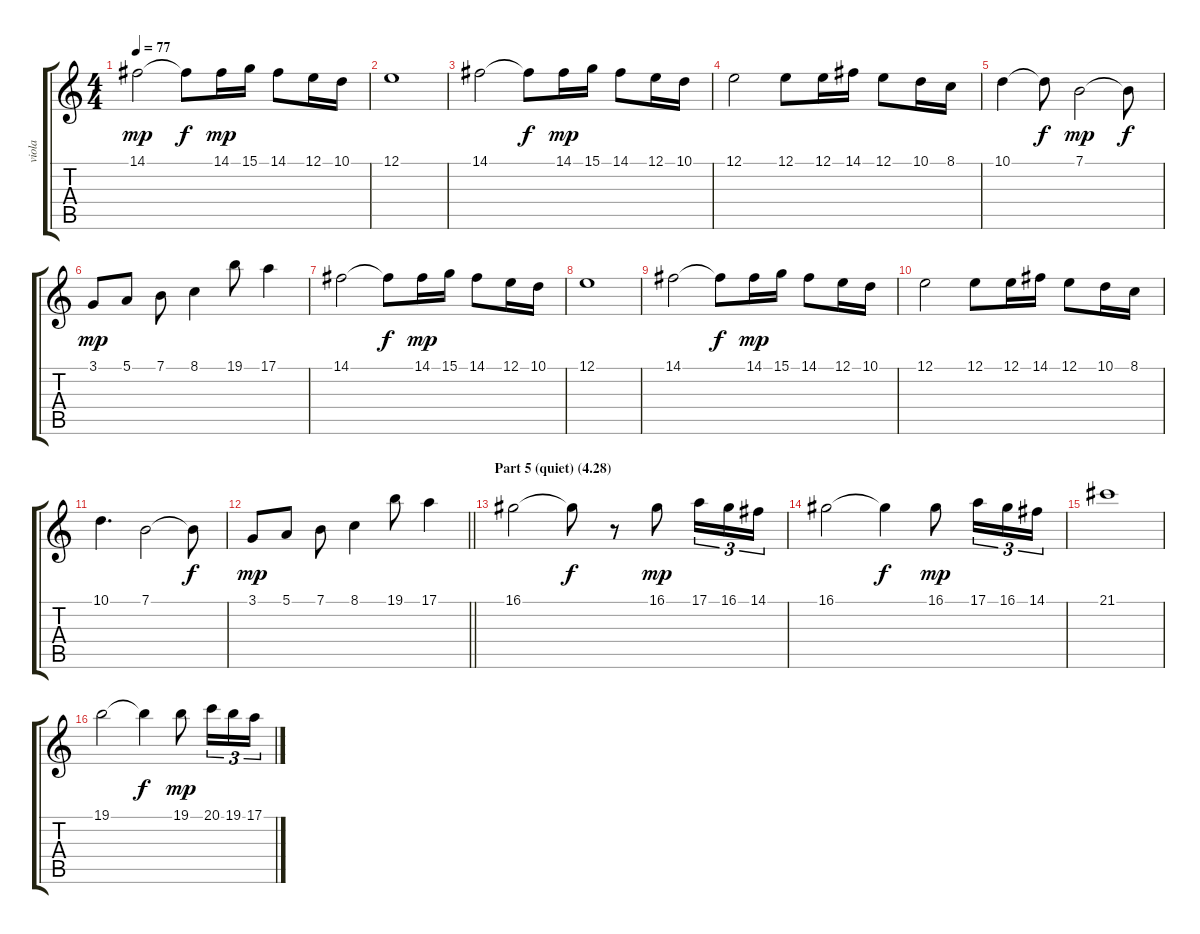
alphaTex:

\track ("viola" "viola") {instrument viola}
\staff {score tabs}
\tuning (E4 B3 G3 D3 A2 E2) {hide}
\ts (4 4)
\tempo 77
\clef g2
\ks c
14.1.2{dy mp} 14.1{t}.8{dy f} 14.1.16{dy mp} 15.1.16 14.1.8 12.1.16 10.1.16 |
12.1.1 |
14.1.2 14.1{t}.8{dy f} 14.1.16{dy mp} 15.1.16 14.1.8 12.1.16 10.1.16 |
12.1.2 12.1.8 12.1.16 14.1.16 12.1.8 10.1.16 8.1.16 |
10.1.4 10.1{t}.8{dy f} 7.1.2{dy mp} 7.1{t}.8{dy f} |
3.1.8{dy mp} 5.1.8 7.1.8 8.1.4 19.1.8 17.1.4 |
14.1.2 14.1{t}.8{dy f} 14.1.16{dy mp} 15.1.16 14.1.8 12.1.16 10.1.16 |
12.1.1 |
14.1.2 14.1{t}.8{dy f} 14.1.16{dy mp} 15.1.16 14.1.8 12.1.16 10.1.16 |
12.1.2 12.1.8 12.1.16 14.1.16 12.1.8 10.1.16 8.1.16 |
10.1.4{d} 7.1.2 7.1{t}.8{dy f} |
\barLineRight lightlight
3.1.8{dy mp} 5.1.8 7.1.8 8.1.4 19.1.8 17.1.4 |
\section ("" "Part 5 (quiet) (4.28)")
16.1.2 16.1{t}.8{dy f} r.8 16.1.8{dy mp} 17.1.16{tu (3 2)} 16.1.16{tu (3 2)} 14.1.16{tu (3 2)} |
16.1.2 16.1{t}.4{dy f} 16.1.8{dy mp} 17.1.16{tu (3 2)} 16.1.16{tu (3 2)} 14.1.16{tu (3 2)} |
21.1.1 |
19.1.2 19.1{t}.4{dy f} 19.1.8{dy mp} 20.1.16{tu (3 2)} 19.1.16{tu (3 2)} 17.1.16{tu (3 2)}
